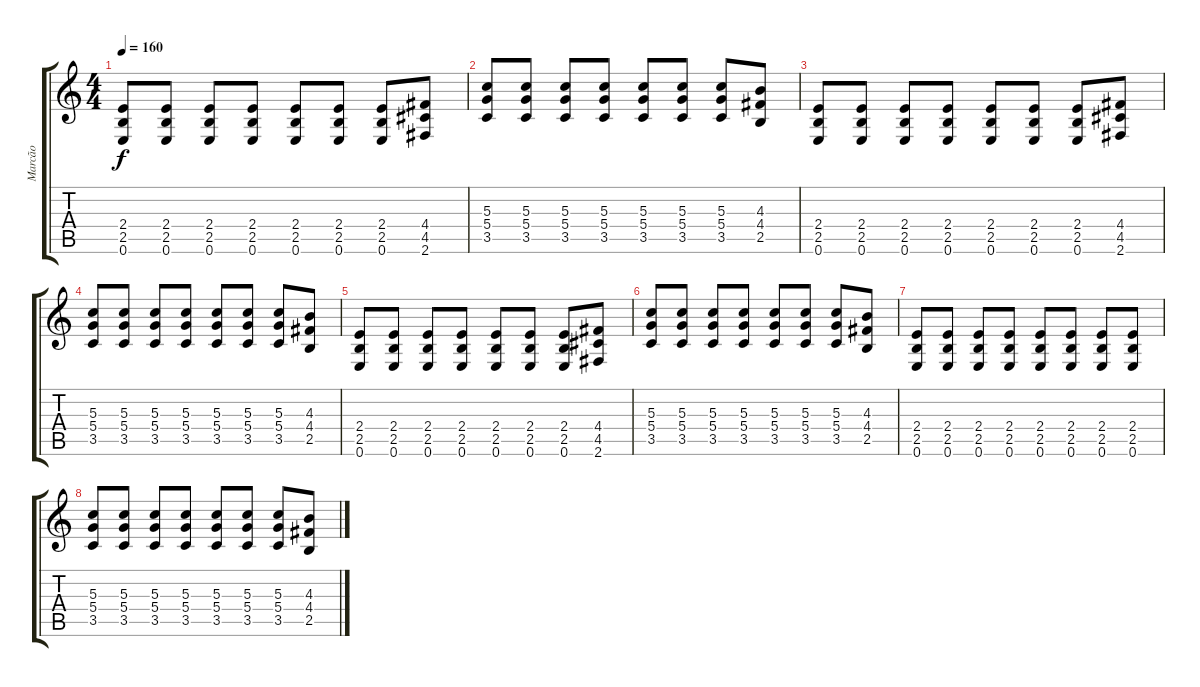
\track ("Marcão" "Marcão") {instrument overdrivenguitar}
\staff {score tabs}
\tuning (E4 B3 G3 D3 A2 E2) {hide}
\ts (4 4)
\tempo 160
\clef g2
\ks c
(2.4 2.5 0.6).8{dy f} (2.4 2.5 0.6).8 (2.4 2.5 0.6).8 (2.4 2.5 0.6).8 (2.4 2.5 0.6).8 (2.4 2.5 0.6).8 (2.4 2.5 0.6).8 (4.4 4.5 2.6).8 |
(5.3 5.4 3.5).8 (5.3 5.4 3.5).8 (5.3 5.4 3.5).8 (5.3 5.4 3.5).8 (5.3 5.4 3.5).8 (5.3 5.4 3.5).8 (5.3 5.4 3.5).8 (4.3 4.4 2.5).8 |
(2.4 2.5 0.6).8 (2.4 2.5 0.6).8 (2.4 2.5 0.6).8 (2.4 2.5 0.6).8 (2.4 2.5 0.6).8 (2.4 2.5 0.6).8 (2.4 2.5 0.6).8 (4.4 4.5 2.6).8 |
(5.3 5.4 3.5).8 (5.3 5.4 3.5).8 (5.3 5.4 3.5).8 (5.3 5.4 3.5).8 (5.3 5.4 3.5).8 (5.3 5.4 3.5).8 (5.3 5.4 3.5).8 (4.3 4.4 2.5).8 |
(2.4 2.5 0.6).8 (2.4 2.5 0.6).8 (2.4 2.5 0.6).8 (2.4 2.5 0.6).8 (2.4 2.5 0.6).8 (2.4 2.5 0.6).8 (2.4 2.5 0.6).8 (4.4 4.5 2.6).8 |
(5.3 5.4 3.5).8 (5.3 5.4 3.5).8 (5.3 5.4 3.5).8 (5.3 5.4 3.5).8 (5.3 5.4 3.5).8 (5.3 5.4 3.5).8 (5.3 5.4 3.5).8 (4.3 4.4 2.5).8 |
(2.4 2.5 0.6).8 (2.4 2.5 0.6).8 (2.4 2.5 0.6).8 (2.4 2.5 0.6).8 (2.4 2.5 0.6).8 (2.4 2.5 0.6).8 (2.4 2.5 0.6).8 (2.4 2.5 0.6).8 |
(5.3 5.4 3.5).8 (5.3 5.4 3.5).8 (5.3 5.4 3.5).8 (5.3 5.4 3.5).8 (5.3 5.4 3.5).8 (5.3 5.4 3.5).8 (5.3 5.4 3.5).8 (4.3 4.4 2.5).8
